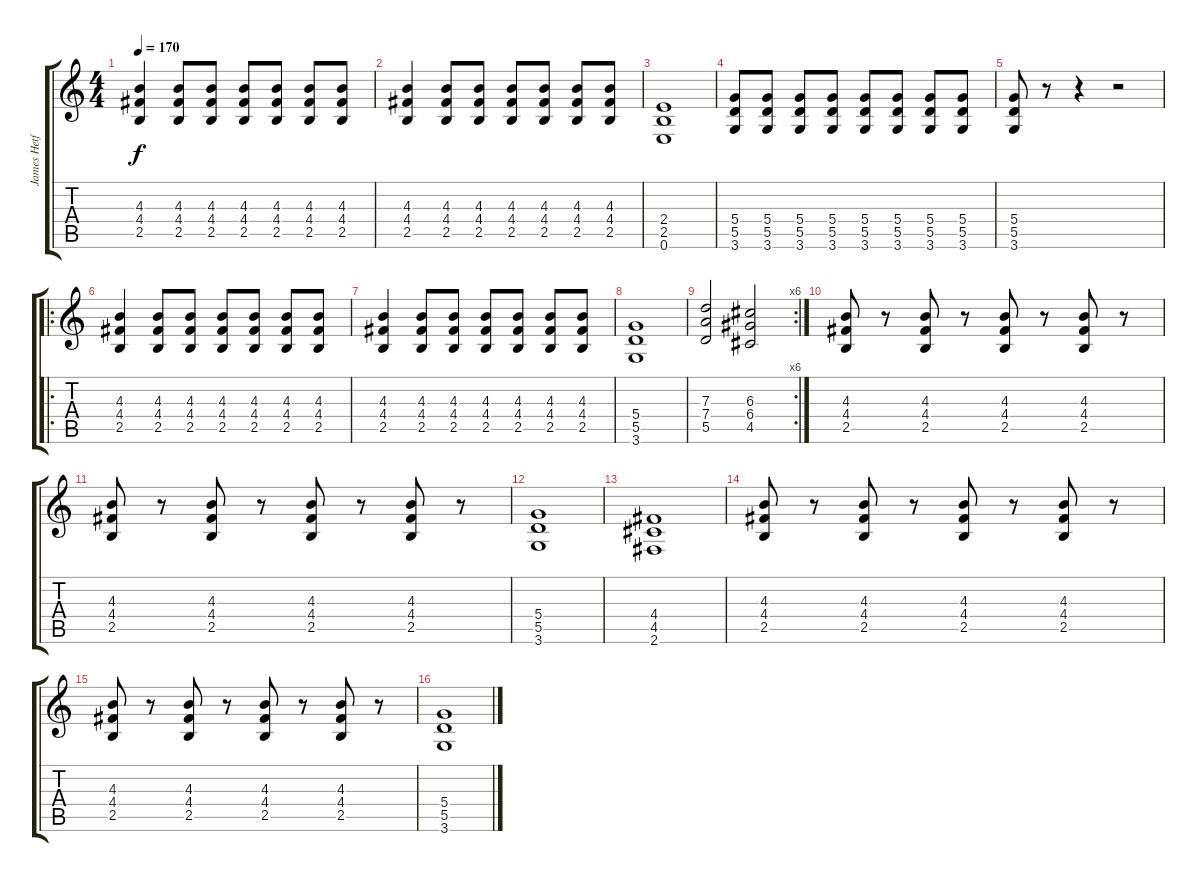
\track ("James Hetfield" "James Hetf") {instrument distortionguitar}
\staff {score tabs}
\tuning (E4 B3 G3 D3 A2 E2) {hide}
\ts (4 4)
\tempo 170
\clef g2
\ks c
(4.3 4.4 2.5).4{dy f} (4.3 4.4 2.5).8 (4.3 4.4 2.5).8 (4.3 4.4 2.5).8 (4.3 4.4 2.5).8 (4.3 4.4 2.5).8 (4.3 4.4 2.5).8 |
(4.3 4.4 2.5).4 (4.3 4.4 2.5).8 (4.3 4.4 2.5).8 (4.3 4.4 2.5).8 (4.3 4.4 2.5).8 (4.3 4.4 2.5).8 (4.3 4.4 2.5).8 |
(2.4 2.5 0.6).1 |
(5.4 5.5 3.6).8 (5.4 5.5 3.6).8 (5.4 5.5 3.6).8 (5.4 5.5 3.6).8 (5.4 5.5 3.6).8 (5.4 5.5 3.6).8 (5.4 5.5 3.6).8 (5.4 5.5 3.6).8 |
(5.4 5.5 3.6).8 r.8 r.4 r.2 |
\ro
(4.3 4.4 2.5).4 (4.3 4.4 2.5).8 (4.3 4.4 2.5).8 (4.3 4.4 2.5).8 (4.3 4.4 2.5).8 (4.3 4.4 2.5).8 (4.3 4.4 2.5).8 |
(4.3 4.4 2.5).4 (4.3 4.4 2.5).8 (4.3 4.4 2.5).8 (4.3 4.4 2.5).8 (4.3 4.4 2.5).8 (4.3 4.4 2.5).8 (4.3 4.4 2.5).8 |
(5.4 5.5 3.6).1 |
\rc 6
(7.3 7.4 5.5).2 (6.3 6.4 4.5).2 |
(4.3 4.4 2.5).8 r.8 (4.3 4.4 2.5).8 r.8 (4.3 4.4 2.5).8 r.8 (4.3 4.4 2.5).8 r.8 |
(4.3 4.4 2.5).8 r.8 (4.3 4.4 2.5).8 r.8 (4.3 4.4 2.5).8 r.8 (4.3 4.4 2.5).8 r.8 |
(5.4 5.5 3.6).1 |
(4.4 4.5 2.6).1 |
(4.3 4.4 2.5).8 r.8 (4.3 4.4 2.5).8 r.8 (4.3 4.4 2.5).8 r.8 (4.3 4.4 2.5).8 r.8 |
(4.3 4.4 2.5).8 r.8 (4.3 4.4 2.5).8 r.8 (4.3 4.4 2.5).8 r.8 (4.3 4.4 2.5).8 r.8 |
(5.4 5.5 3.6).1
